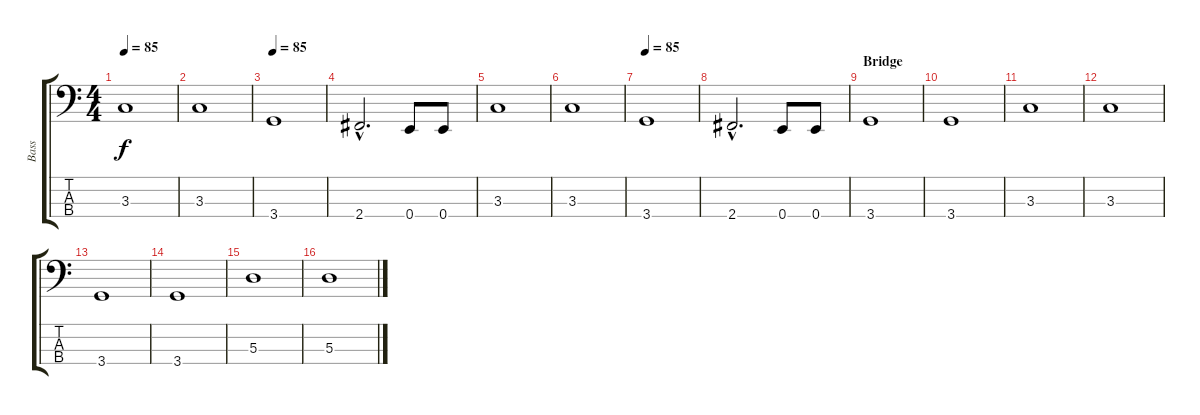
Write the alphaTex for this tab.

\track ("Bass" "Bass") {instrument acousticbass}
\staff {score tabs}
\tuning (G2 D2 A1 E1) {hide}
\ts (4 4)
\tempo 85
\clef f4
\ks c
3.3.1{dy f} |
3.3.1 |
\tempo 85
3.4.1 |
2.4{hac}.2{d} 0.4.8 0.4.8 |
3.3.1 |
3.3.1 |
\tempo 85
3.4.1 |
2.4{hac}.2{d} 0.4.8 0.4.8 |
\section ("" "Bridge")
3.4.1 |
3.4.1 |
3.3.1 |
3.3.1 |
3.4.1 |
3.4.1 |
5.3.1 |
5.3.1
